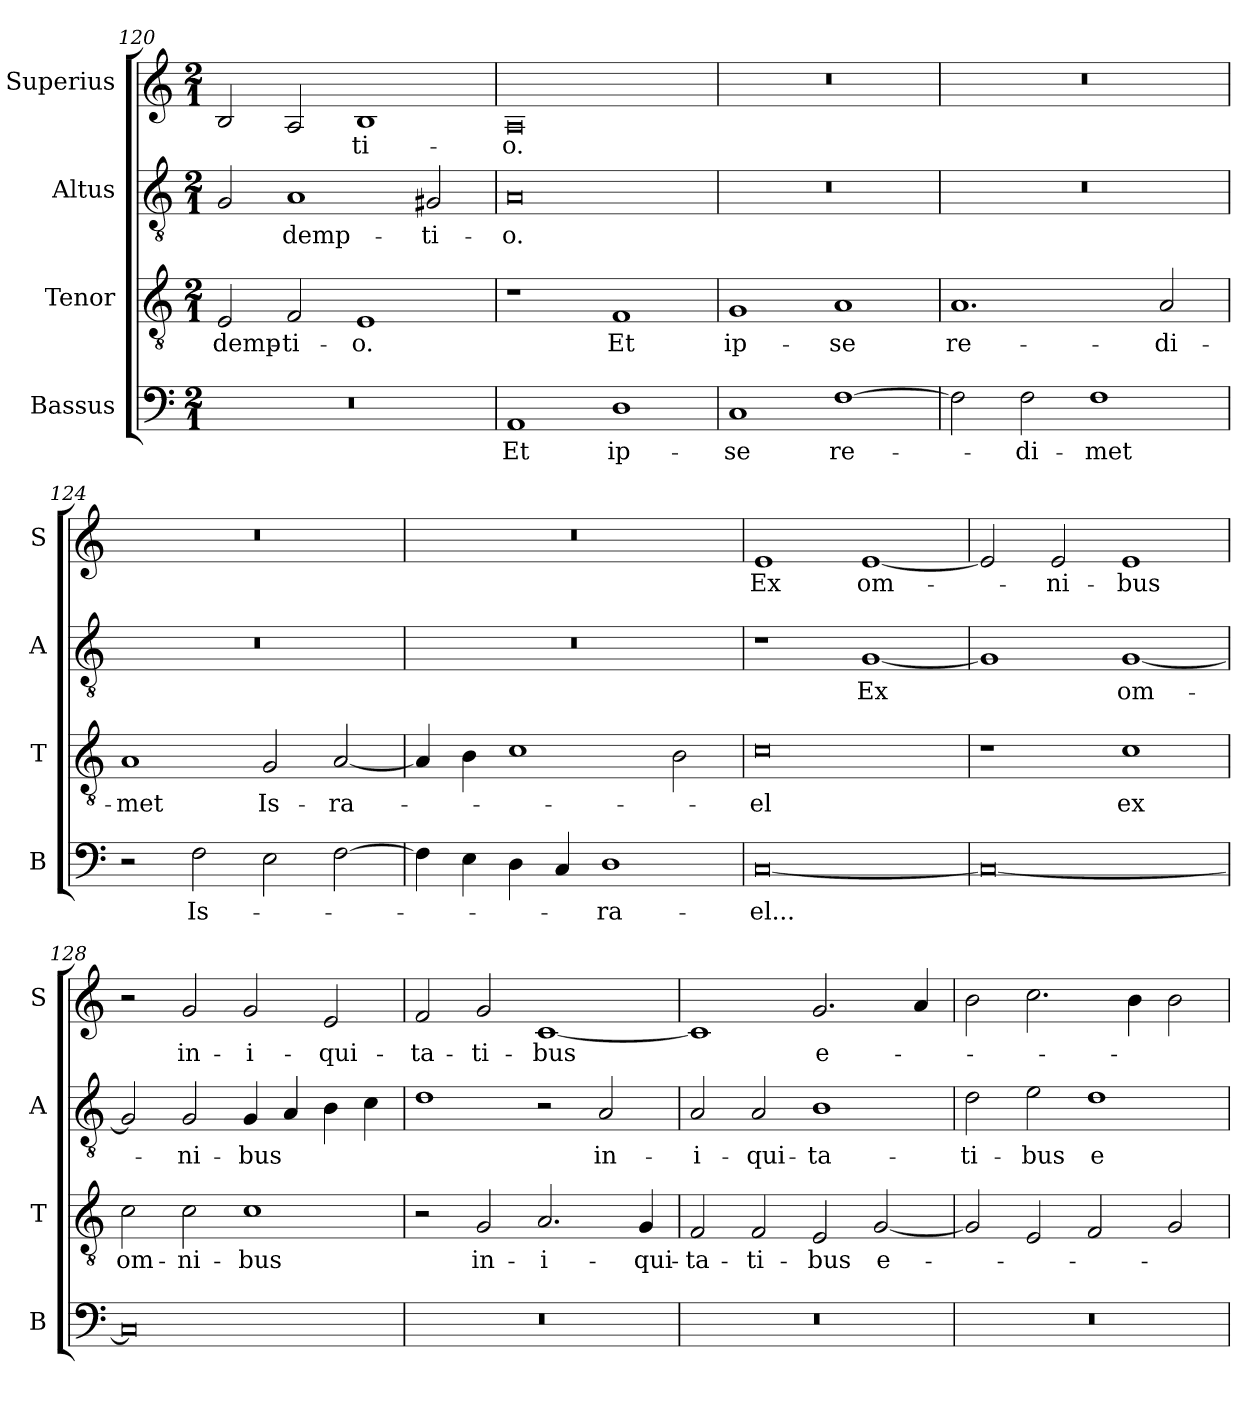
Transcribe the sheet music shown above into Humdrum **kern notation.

**kern	**text	**kern	**text	**kern	**text	**kern	**text
*part4	*part4	*part3	*part3	*part2	*part2	*part1	*part1
*staff4	*staff4	*staff3	*staff3	*staff2	*staff2	*staff1	*staff1
*I"Bassus	*	*I"Tenor	*	*I"Altus	*	*I"Superius	*
*I'B	*	*I'T	*	*I'A	*	*I'S	*
*clefF4	*	*clefGv2	*	*clefGv2	*	*clefG2	*
*k[]	*	*k[]	*	*k[]	*	*k[]	*
*C:	*	*C:	*	*C:	*	*C:	*
*M2/1	*	*M2/1	*	*M2/1	*	*M2/1	*
=120	=120	=120	=120	=120	=120	=120	=120
0r	.	2E	-demp-	2G	.	2B	.
.	.	2F	-ti-	1A	-demp-	2A	.
.	.	1E	-o.	.	.	1B	-ti-
.	.	.	.	2G#X	-ti-	.	.
=121	=121	=121	=121	=121	=121	=121	=121
1AA	Et	1r	.	0A	-o.	0A	-o.
1D	ip-	1F	Et	.	.	.	.
=122	=122	=122	=122	=122	=122	=122	=122
1C	-se	1G	ip-	0r	.	0r	.
[1F	re-	1A	-se	.	.	.	.
=123	=123	=123	=123	=123	=123	=123	=123
2F]	.	1.A	re-	0r	.	0r	.
2F	-di-	.	.	.	.	.	.
1F	-met	.	.	.	.	.	.
.	.	2A	-di-	.	.	.	.
=124	=124	=124	=124	=124	=124	=124	=124
2r	.	1A	-met	0r	.	0r	.
2F	Is-	.	.	.	.	.	.
2E	.	2G	Is-	.	.	.	.
[2F	.	[2A	-ra-	.	.	.	.
=125	=125	=125	=125	=125	=125	=125	=125
4F]	.	4A]	.	0r	.	0r	.
4E	.	4B	.	.	.	.	.
4D	.	1c	.	.	.	.	.
4C	.	.	.	.	.	.	.
1D	-ra-	.	.	.	.	.	.
.	.	2B	.	.	.	.	.
=126	=126	=126	=126	=126	=126	=126	=126
[0C	-el...	0c	-el	1r	.	1e	Ex
.	.	.	.	[1G	Ex	[1e	om-
=127	=127	=127	=127	=127	=127	=127	=127
0C_	.	1r	.	1G]	.	2e]	.
.	.	.	.	.	.	2e	-ni-
.	.	1c	ex	[1G	om-	1e	-bus
=128	=128	=128	=128	=128	=128	=128	=128
0C]	.	2c	om-	2G]	.	2r	.
.	.	2c	-ni-	2G	-ni-	2g	in-
.	.	1c	-bus	4G	-bus	2g	-i-
.	.	.	.	4A	.	.	.
.	.	.	.	4B	.	2e	-qui-
.	.	.	.	4c	.	.	.
=129	=129	=129	=129	=129	=129	=129	=129
0r	.	2r	.	1d	.	2f	-ta-
.	.	2G	in-	.	.	2g	-ti-
.	.	2.A	-i-	2r	.	[1c	-bus
.	.	.	.	2A	in-	.	.
.	.	4G	-qui-	.	.	.	.
=130	=130	=130	=130	=130	=130	=130	=130
0r	.	2F	-ta-	2A	-i-	1c]	.
.	.	2F	-ti-	2A	-qui-	.	.
.	.	2E	-bus	1B	-ta-	2.g	e-
.	.	[2G	e-	.	.	.	.
.	.	.	.	.	.	4a	.
=131	=131	=131	=131	=131	=131	=131	=131
0r	.	2G]	.	2d	-ti-	2b	.
.	.	2E	.	2e	-bus	2.cc	.
.	.	2F	.	1d	e-	.	.
.	.	.	.	.	.	4b	.
.	.	2G	.	.	.	2b	.
=	=	=	=	=	=	=	=
*-	*-	*-	*-	*-	*-	*-	*-
